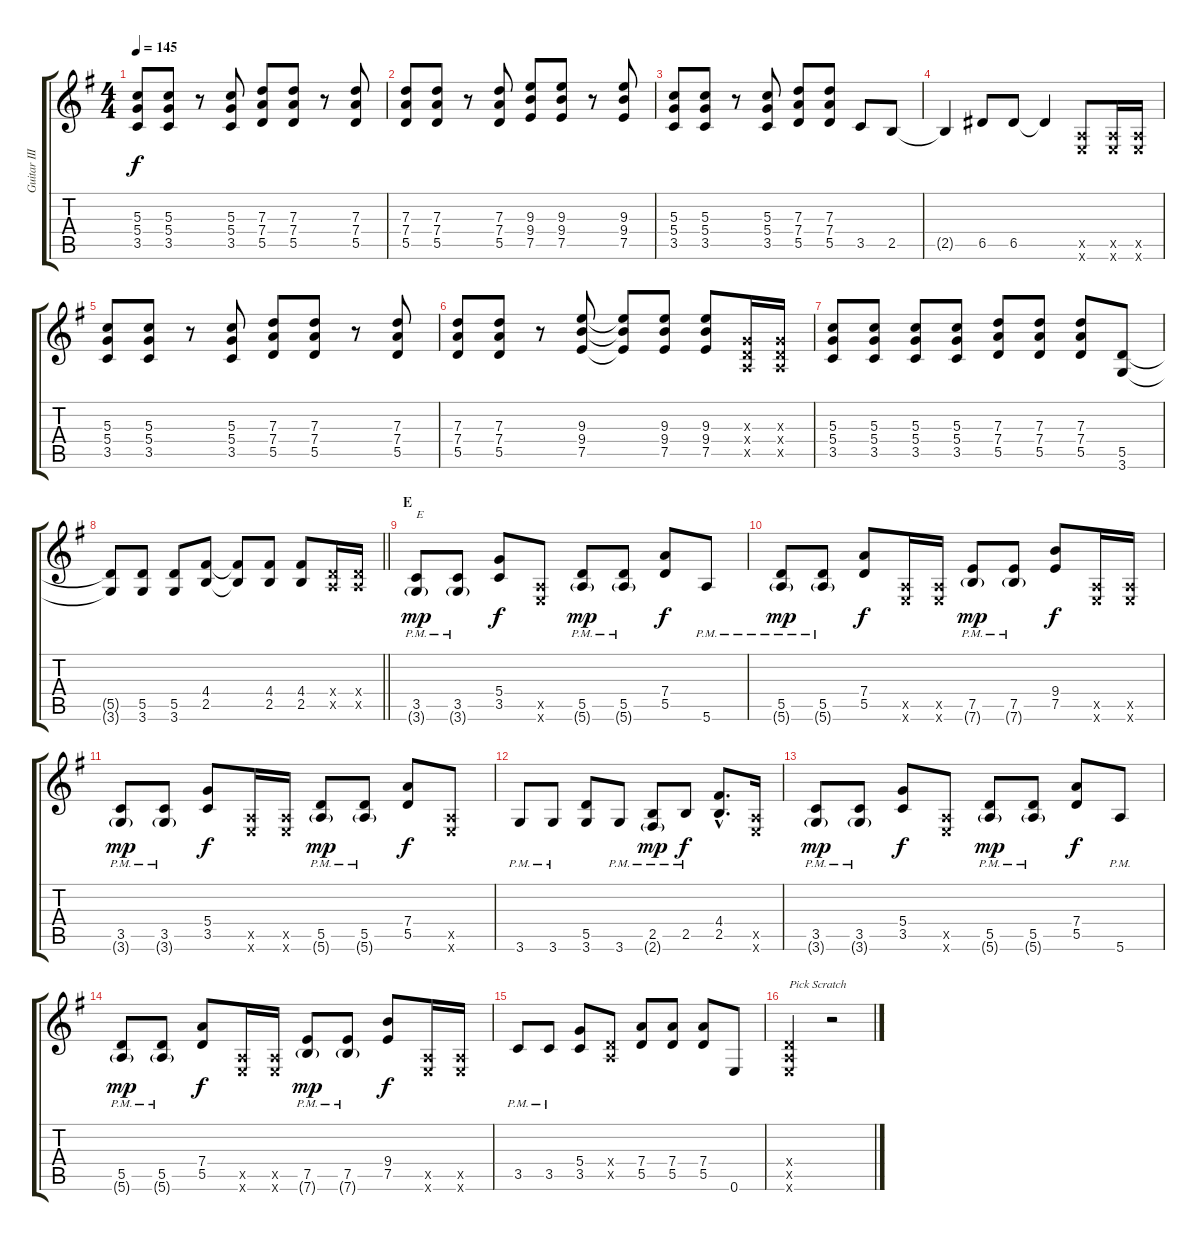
\track ("Guitar III" "Guitar III") {instrument distortionguitar}
\staff {score tabs}
\tuning (E4 B3 G3 D3 A2 E2) {hide}
\ts (4 4)
\tempo 145
\clef g2
\ks g
(5.3 5.4 3.5).8{dy f} (5.3 5.4 3.5).8 r.8 (5.3 5.4 3.5).8 (7.3 7.4 5.5).8 (7.3 7.4 5.5).8 r.8 (7.3 7.4 5.5).8 |
(7.3 7.4 5.5).8 (7.3 7.4 5.5).8 r.8 (7.3 7.4 5.5).8 (9.3 9.4 7.5).8 (9.3 9.4 7.5).8 r.8 (9.3 9.4 7.5).8 |
(5.3 5.4 3.5).8 (5.3 5.4 3.5).8 r.8 (5.3 5.4 3.5).8 (7.3 7.4 5.5).8 (7.3 7.4 5.5).8 3.5.8 2.5.8 |
2.5{t}.4 6.5.8 6.5.8 6.5{t}.4 (0.5{x} 0.6{x}).8 (0.5{x} 0.6{x}).16 (0.5{x} 0.6{x}).16 |
(5.3 5.4 3.5).8 (5.3 5.4 3.5).8 r.8 (5.3 5.4 3.5).8 (7.3 7.4 5.5).8 (7.3 7.4 5.5).8 r.8 (7.3 7.4 5.5).8 |
(7.3 7.4 5.5).8 (7.3 7.4 5.5).8 r.8 (9.3 9.4 7.5).8 (9.3{t} 9.4{t} 7.5{t}).8 (9.3 9.4 7.5).8 (9.3 9.4 7.5).8 (0.3{x} 0.4{x} 0.5{x}).16 (0.3{x} 0.4{x} 0.5{x}).16 |
(5.3 5.4 3.5).8 (5.3 5.4 3.5).8 (5.3 5.4 3.5).8 (5.3 5.4 3.5).8 (7.3 7.4 5.5).8 (7.3 7.4 5.5).8 (7.3 7.4 5.5).8 (5.5 3.6).8 |
\barLineRight lightlight
(5.5{t} 3.6{t}).8 (5.5 3.6).8 (5.5 3.6).8 (4.4 2.5).8 (4.4{t} 2.5{t}).8 (4.4 2.5).8 (4.4 2.5).8 (0.4{x} 0.5{x}).16 (0.4{x} 0.5{x}).16 |
\section ("" "E")
(3.5{pm} 3.6{g pm}).8{txt "E" dy mp} (3.5{pm} 3.6{g pm}).8 (5.4 3.5).8{dy f} (0.5{x} 0.6{x}).8 (5.5{pm} 5.6{g pm}).8{dy mp} (5.5{pm} 5.6{g pm}).8 (7.4 5.5).8{dy f} 5.6{pm}.8 |
(5.5{pm} 5.6{g pm}).8{dy mp} (5.5{pm} 5.6{g pm}).8 (7.4 5.5).8{dy f} (0.5{x} 0.6{x}).16 (0.5{x} 0.6{x}).16 (7.5{pm} 7.6{g pm}).8{dy mp} (7.5{pm} 7.6{g pm}).8 (9.4 7.5).8{dy f} (0.5{x} 0.6{x}).16 (0.5{x} 0.6{x}).16 |
(3.5{pm} 3.6{g pm}).8{dy mp} (3.5{pm} 3.6{g pm}).8 (5.4 3.5).8{dy f} (0.5{x} 0.6{x}).16 (0.5{x} 0.6{x}).16 (5.5{pm} 5.6{g pm}).8{dy mp} (5.5{pm} 5.6{g pm}).8 (7.4 5.5).8{dy f} (0.5{x} 0.6{x}).8 |
3.6{pm}.8 3.6{pm}.8 (5.5 3.6).8 3.6{pm}.8 (2.5{pm} 2.6{g pm}).8{dy mp} 2.5{pm}.8{dy f} (4.4{hac} 2.5{hac}).8{d} (0.5{x} 0.6{x}).16 |
(3.5{pm} 3.6{g pm}).8{dy mp} (3.5{pm} 3.6{g pm}).8 (5.4 3.5).8{dy f} (0.5{x} 0.6{x}).8 (5.5{pm} 5.6{g pm}).8{dy mp} (5.5{pm} 5.6{g pm}).8 (7.4 5.5).8{dy f} 5.6{pm}.8 |
(5.5{pm} 5.6{g pm}).8{dy mp} (5.5{pm} 5.6{g pm}).8 (7.4 5.5).8{dy f} (0.5{x} 0.6{x}).16 (0.5{x} 0.6{x}).16 (7.5{pm} 7.6{g pm}).8{dy mp} (7.5{pm} 7.6{g pm}).8 (9.4 7.5).8{dy f} (0.5{x} 0.6{x}).16 (0.5{x} 0.6{x}).16 |
3.5{pm}.8 3.5{pm}.8 (5.4 3.5).8 (0.4{x} 0.5{x}).8 (7.4 5.5).8 (7.4 5.5).8 (7.4 5.5).8 0.6.8 |
(0.4{x} 0.5{x} 0.6{x}).2{txt "Pick Scratch"} r.2
